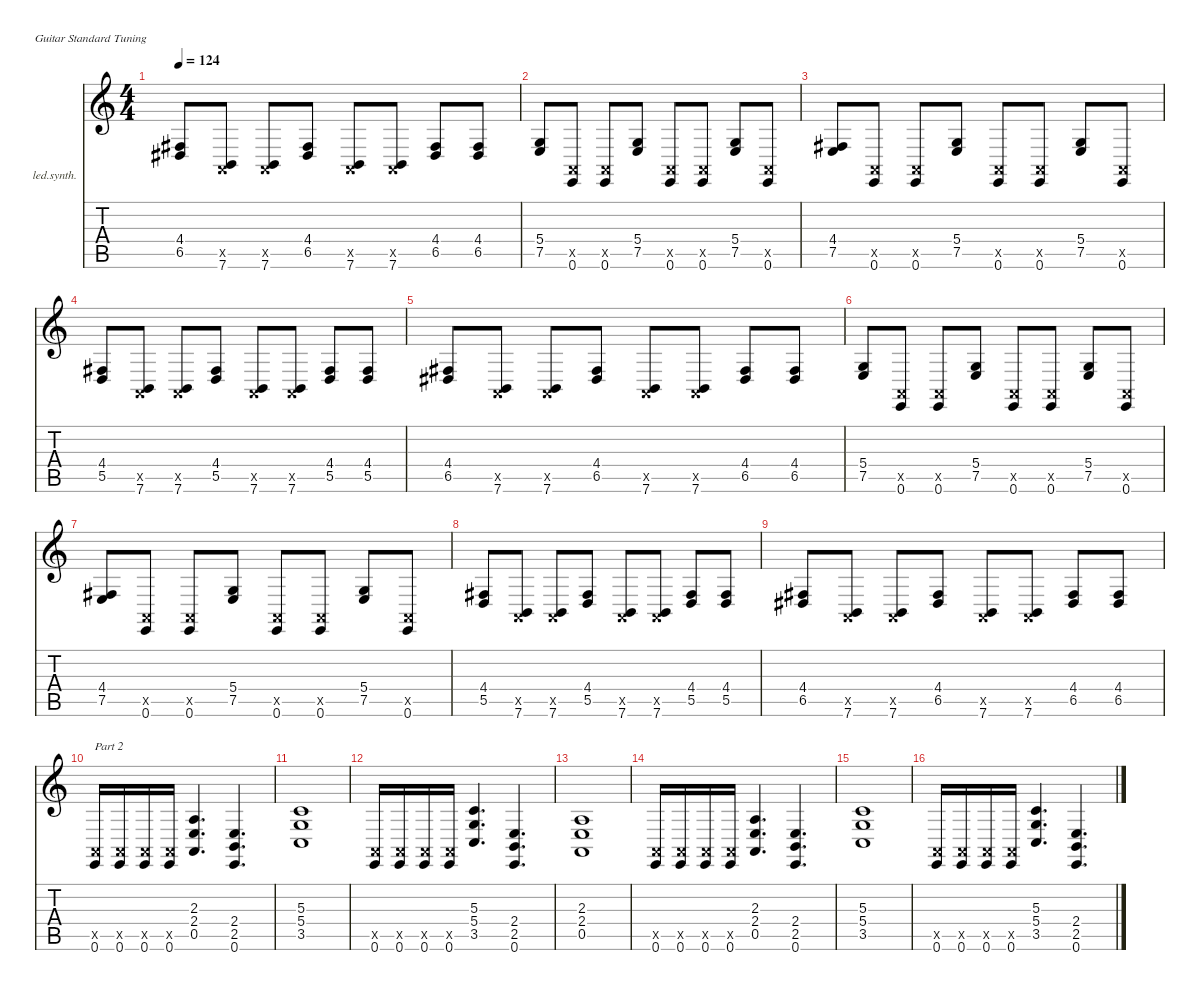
\defaultSystemsLayout 4
\hideDynamics
\bracketExtendMode nobrackets
\firstSystemTrackNameOrientation horizontal
\otherSystemsTrackNameOrientation horizontal
\track ("Rhythm Guitar 2" "led.synth.") {instrument lead1square}
\staff {score tabs}
\tuning (E4 B3 G3 D3 A2 E2)
\ts (4 4)
\tempo 124
\clef g2
\ks c
(4.4{acc #} 6.5{acc #}).8{dy ff} (0.5{x} 7.6).8{dy f} (0.5{x} 7.6).8 (4.4{acc #} 6.5{acc #}).8{dy ff} (0.5{x} 7.6).8{dy f} (0.5{x} 7.6).8 (4.4{acc #} 6.5{acc #}).8{dy ff} (4.4{acc #} 6.5{acc #}).8 |
(5.4 7.5).8 (0.5{x} 0.6).8{dy f} (0.5{x} 0.6).8 (5.4 7.5).8{dy ff} (0.5{x} 0.6).8{dy f} (0.5{x} 0.6).8 (5.4 7.5).8{dy ff} (0.5{x} 0.6).8{dy f} |
(4.4{acc #} 7.5).8{dy ff} (0.5{x} 0.6).8{dy f} (0.5{x} 0.6).8 (5.4 7.5).8{dy ff} (0.5{x} 0.6).8{dy f} (0.5{x} 0.6).8 (5.4 7.5).8{dy ff} (0.5{x} 0.6).8{dy f} |
(4.4{acc #} 5.5).8{dy ff} (0.5{x} 7.6).8{dy f} (0.5{x} 7.6).8 (4.4{acc #} 5.5).8{dy ff} (0.5{x} 7.6).8{dy f} (0.5{x} 7.6).8 (4.4{acc #} 5.5).8{dy ff} (4.4{acc #} 5.5).8 |
(4.4{acc #} 6.5{acc #}).8 (0.5{x} 7.6).8{dy f} (0.5{x} 7.6).8 (4.4{acc #} 6.5{acc #}).8{dy ff} (0.5{x} 7.6).8{dy f} (0.5{x} 7.6).8 (4.4{acc #} 6.5{acc #}).8{dy ff} (4.4{acc #} 6.5{acc #}).8 |
(5.4 7.5).8 (0.5{x} 0.6).8{dy f} (0.5{x} 0.6).8 (5.4 7.5).8{dy ff} (0.5{x} 0.6).8{dy f} (0.5{x} 0.6).8 (5.4 7.5).8{dy ff} (0.5{x} 0.6).8{dy f} |
(4.4{acc #} 7.5).8{dy ff} (0.5{x} 0.6).8{dy f} (0.5{x} 0.6).8 (5.4 7.5).8{dy ff} (0.5{x} 0.6).8{dy f} (0.5{x} 0.6).8 (5.4 7.5).8{dy ff} (0.5{x} 0.6).8{dy f} |
(4.4{acc #} 5.5).8{dy ff} (0.5{x} 7.6).8{dy f} (0.5{x} 7.6).8 (4.4{acc #} 5.5).8{dy ff} (0.5{x} 7.6).8{dy f} (0.5{x} 7.6).8 (4.4{acc #} 5.5).8{dy ff} (4.4{acc #} 5.5).8 |
(4.4{acc #} 6.5{acc #}).8 (0.5{x} 7.6).8{dy f} (0.5{x} 7.6).8 (4.4{acc #} 6.5{acc #}).8{dy ff} (0.5{x} 7.6).8{dy f} (0.5{x} 7.6).8 (4.4{acc #} 6.5{acc #}).8{dy ff} (4.4{acc #} 6.5{acc #}).8 |
(0.5{x} 0.6).16{txt "Part 2" dy f} (0.5{x} 0.6).16 (0.5{x} 0.6).16 (0.5{x} 0.6).16 (2.3 2.4 0.5).4{d} (2.4 2.5 0.6).4{d} |
(5.3 5.4 3.5).1 |
(0.5{x} 0.6).16 (0.5{x} 0.6).16 (0.5{x} 0.6).16 (0.5{x} 0.6).16 (5.3 5.4 3.5).4{d} (2.4 2.5 0.6).4{d} |
(2.3 2.4 0.5).1 |
(0.5{x} 0.6).16 (0.5{x} 0.6).16 (0.5{x} 0.6).16 (0.5{x} 0.6).16 (2.3 2.4 0.5).4{d} (2.4 2.5 0.6).4{d} |
(5.3 5.4 3.5).1 |
(0.5{x} 0.6).16 (0.5{x} 0.6).16 (0.5{x} 0.6).16 (0.5{x} 0.6).16 (5.3 5.4 3.5).4{d} (2.4 2.5 0.6).4{d}
